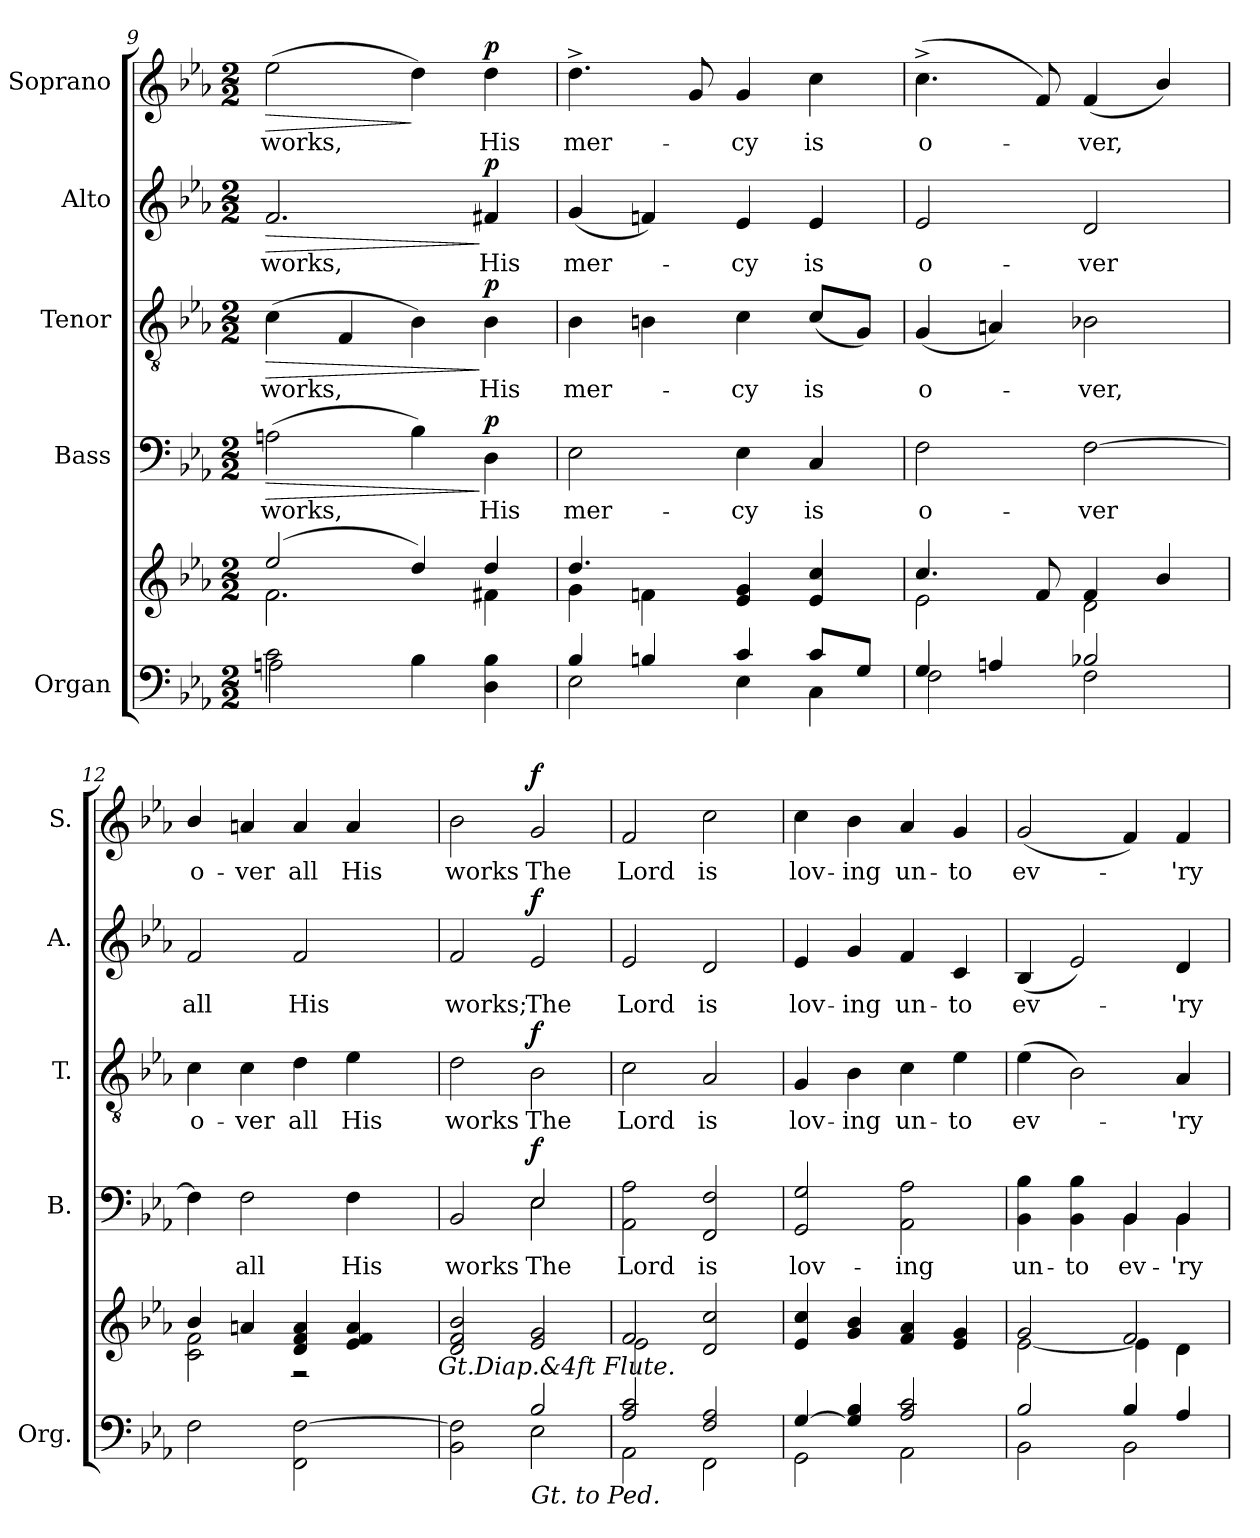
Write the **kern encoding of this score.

**kern	**kern	**kern	**text	**dynam	**kern	**text	**dynam	**kern	**text	**dynam	**kern	**text	**dynam
*part5	*part5	*part4	*part4	*part4	*part3	*part3	*part3	*part2	*part2	*part2	*part1	*part1	*part1
*staff6	*staff5	*staff4	*staff4	*staff4	*staff3	*staff3	*staff3	*staff2	*staff2	*staff2	*staff1	*staff1	*staff1
*I"Organ	*	*I"Bass	*	*	*I"Tenor	*	*	*I"Alto	*	*	*I"Soprano	*	*
*I'Org.	*	*I'B.	*	*	*I'T.	*	*	*I'A.	*	*	*I'S.	*	*
*clefF4	*clefG2	*clefF4	*	*	*clefGv2	*	*	*clefG2	*	*	*clefG2	*	*
*	*	*	*	*	*ITrd7c12	*	*	*	*	*	*	*	*
*k[b-e-a-]	*k[b-e-a-]	*k[b-e-a-]	*	*	*k[b-e-a-]	*	*	*k[b-e-a-]	*	*	*k[b-e-a-]	*	*
*E-:	*E-:	*E-:	*	*	*E-:	*	*	*E-:	*	*	*E-:	*	*
*M2/2	*M2/2	*M2/2	*	*	*M2/2	*	*	*M2/2	*	*	*M2/2	*	*
=9	=9	=9	=9	=9	=9	=9	=9	=9	=9	=9	=9	=9	=9
*^	*^	*	*	*	*	*	*	*	*	*	*	*	*
!	!	!	!	!	!LO:LY:b:color=#000000	!LO:HP:b	!	!	!	!	!	!	!	!	!
!	!	!	!	!	!	!	!	!LO:LY:b:color=#000000	!LO:HP:b	!	!	!	!	!	!
!	!	!	!	!	!	!	!	!	!	!	!LO:LY:b:color=#000000	!LO:HP:b	!	!	!
!	!	!	!	!	!	!	!	!	!	!	!	!	!	!LO:LY:b:color=#000000	!LO:HP:b
2ci\	2Ani\	(2ee-i/	2.fi\	(2Ani\	works,	>	(4Ci\	works,	>	2.fi/	works,	>	(2ee-i\	works,	>
.	.	.	.	.	.	.	4FFi/	.	.	.	.	.	.	.	.
4B-i\	2ryy	4ddi/)	.	4B-i\)	.	.	4BB-i\)	.	.	.	.	.	4ddi\)	.	]
!	!	!	!	!	!LO:LY:b:color=#000000	!	!	!	!	!	!	!	!	!	!
!	!	!	!	!	!	!	!	!LO:LY:b:color=#000000	!	!	!	!	!	!	!
!	!	!	!	!	!	!	!	!	!	!	!LO:LY:b:color=#000000	!	!	!	!
!	!	!	!	!	!	!	!	!	!	!	!	!	!	!LO:LY:b:color=#000000	!
4Di\ 4B-i	.	4ddi/	4f#Xi\	4Di\	His	] p	4BB-i\	His	] p	4f#Xi/	His	] p	4ddi\	His	p
=10	=10	=10	=10	=10	=10	=10	=10	=10	=10	=10	=10	=10	=10	=10	=10
!	!	!	!	!	!LO:LY:b:color=#000000	!	!	!	!	!	!	!	!	!	!
!	!	!	!	!	!	!	!	!LO:LY:b:color=#000000	!	!	!	!	!	!	!
!	!	!	!	!	!	!	!	!	!	!	!LO:LY:b:color=#000000	!	!	!	!
!	!	!	!	!	!	!	!	!	!	!	!	!	!	!LO:LY:b:color=#000000	!
4B-i/	2E-i\	4.ddi/	4gi\	2E-i\	mer-	.	4BB-i\	mer-	.	(4gi/	mer-	.	4.dd^i\	mer-	.
4Bni/	.	.	4fni\	.	.	.	4BBni\	.	.	4fni/)	.	.	.	.	.
.	.	2ryy	.	.	.	.	.	.	.	.	.	.	8gi/	.	.
!	!	!	!	!	!LO:LY:b:color=#000000	!	!	!	!	!	!	!	!	!	!
!	!	!	!	!	!	!	!	!LO:LY:b:color=#000000	!	!	!	!	!	!	!
!	!	!	!	!	!	!	!	!	!	!	!LO:LY:b:color=#000000	!	!	!	!
!	!	!	!	!	!	!	!	!	!	!	!	!	!	!LO:LY:b:color=#000000	!
4ci/	4E-i\	.	4e-i/ 4gi	4E-i\	-cy	.	4Ci\	-cy	.	4e-i/	-cy	.	4gi/	-cy	.
!	!	!	!	!	!LO:LY:b:color=#000000	!	!	!	!	!	!	!	!	!	!
!	!	!	!	!	!	!	!	!LO:LY:b:color=#000000	!	!	!	!	!	!	!
!	!	!	!	!	!	!	!	!	!	!	!LO:LY:b:color=#000000	!	!	!	!
!	!	!	!	!	!	!	!	!	!	!	!	!	!	!LO:LY:b:color=#000000	!
8ci/L	4Ci\	.	4e-i/ 4cci	4Ci/	is	.	(8Ci/L	is	.	4e-i/	is	.	4cci\	is	.
8Gi/J	.	8ryy	.	.	.	.	8GGi/J)	.	.	.	.	.	.	.	.
=11	=11	=11	=11	=11	=11	=11	=11	=11	=11	=11	=11	=11	=11	=11	=11
!	!	!	!	!	!LO:LY:b:color=#000000	!	!	!	!	!	!	!	!	!	!
!	!	!	!	!	!	!	!	!LO:LY:b:color=#000000	!	!	!	!	!	!	!
!	!	!	!	!	!	!	!	!	!	!	!LO:LY:b:color=#000000	!	!	!	!
!	!	!	!	!	!	!	!	!	!	!	!	!	!	!LO:LY:b:color=#000000	!
4Gi/	2Fi\	4.cci/	2e-i\	2Fi\	o-	.	(4GGi/	o-	.	2e-i/	o-	.	(4.cc^i\	o-	.
4Ani/	.	.	.	.	.	.	4AAni/)	.	.	.	.	.	.	.	.
.	.	8fi/	.	.	.	.	.	.	.	.	.	.	8fi/)	.	.
!	!	!	!	!	!LO:LY:b:color=#000000	!	!	!	!	!	!	!	!	!	!
!	!	!	!	!	!	!	!	!LO:LY:b:color=#000000	!	!	!	!	!	!	!
!	!	!	!	!	!	!	!	!	!	!	!LO:LY:b:color=#000000	!	!	!	!
!	!	!	!	!	!	!	!	!	!	!	!	!	!	!LO:LY:b:color=#000000	!
2B-Xi/	2Fi\	4fi/	2di\	[2Fi\	-ver	.	2BB-Xi\	-ver,	.	2di/	-ver	.	(4fi/	-ver,	.
.	.	4b-i/	.	.	.	.	.	.	.	.	.	.	4b-i/)	.	.
*v	*v	*	*	*	*	*	*	*	*	*	*	*	*	*	*
=12	=12	=12	=12	=12	=12	=12	=12	=12	=12	=12	=12	=12	=12	=12
!	!	!	!	!	!	!	!LO:LY:b:color=#000000	!	!	!	!	!	!	!
!	!	!	!	!	!	!	!	!	!	!LO:LY:b:color=#000000	!	!	!	!
!	!	!	!	!	!	!	!	!	!	!	!	!	!LO:LY:b:color=#000000	!
*	*	*^	*	*	*	*	*	*	*	*	*	*	*	*
2Fi\	4b-i/	2ci\ 2fi	2ryy	4Fi\]	.	.	4Ci\	o-	.	2fi/	all	.	4b-i/	o-	.
!	!	!	!	!	!LO:LY:b:color=#000000	!	!	!	!	!	!	!	!	!	!
!	!	!	!	!	!	!	!	!LO:LY:b:color=#000000	!	!	!	!	!	!	!
!	!	!	!	!	!	!	!	!	!	!	!	!	!	!LO:LY:b:color=#000000	!
.	4ani/	.	.	2Fi\	all	.	4Ci\	-ver	.	.	.	.	4ani/	-ver	.
!	!	!	!	!	!	!	!	!LO:LY:b:color=#000000	!	!	!	!	!	!	!
!	!	!	!	!	!	!	!	!	!	!	!LO:LY:b:color=#000000	!	!	!	!
!	!	!	!	!	!	!	!	!	!	!	!	!	!	!LO:LY:b:color=#000000	!
2FFi\ [2Fi	4di/ 4fi 4ai	2r	4ryy	.	.	.	4Di\	all	.	2fi/	His	.	4ai/	all	.
!	!	!	!	!	!LO:LY:b:color=#000000	!	!	!	!	!	!	!	!	!	!
!	!	!	!	!	!	!	!	!LO:LY:b:color=#000000	!	!	!	!	!	!	!
!	!	!	!	!	!	!	!	!	!	!	!	!	!	!LO:LY:b:color=#000000	!
.	4e-i/ 4fi 4ai	.	8ryy	4Fi\	His	.	4E-i\	His	.	.	.	.	4ai/	His	.
.	.	.	16ryy	.	.	.	.	.	.	.	.	.	.	.	.
.	.	.	32ryy	.	.	.	.	.	.	.	.	.	.	.	.
.	.	.	64ryy	.	.	.	.	.	.	.	.	.	.	.	.
.	.	.	128...ryy	.	.	.	.	.	.	.	.	.	.	.	.
!	!	!	!LO:TX:b:i:t=Gt.Diap.&4ft Flute.	!	!	!	!	!	!	!	!	!	!	!	!
.	.	.	1024ryy	.	.	.	.	.	.	.	.	.	.	.	.
*	*v	*v	*v	*	*	*	*	*	*	*	*	*	*	*	*
=13	=13	=13	=13	=13	=13	=13	=13	=13	=13	=13	=13	=13	=13
*^	*	*	*	*	*	*	*	*	*	*	*	*	*
*	*	*^	*	*	*	*	*	*	*	*	*	*	*	*
*	*	*	*^	*	*	*	*	*	*	*	*	*	*	*	*
!	!	!	!	!	!	!LO:LY:b:color=#000000	!	!	!	!	!	!	!	!	!	!
*	*	*v	*v	*v	*^	*	*	*	*	*	*	*	*	*	*	*
*	*	*^	*	*	*	*	*	*	*	*	*	*	*	*	*
*	*	*	*^	*	*	*	*	*	*	*	*	*	*	*	*	*
!	!	!	!	!	!	!	!	!	!	!LO:LY:b:color=#000000	!	!	!	!	!	!	!
*	*	*v	*v	*v	*	*	*	*	*	*	*	*	*	*	*	*	*
*	*	*^	*	*	*	*	*	*	*	*	*	*	*	*	*
*	*	*	*^	*	*	*	*	*	*	*	*	*	*	*	*	*
!	!	!	!	!	!	!	!	!	!	!	!	!	!LO:LY:b:color=#000000	!	!	!	!
*	*	*v	*v	*v	*	*	*	*	*	*	*	*	*	*	*	*	*
*	*	*^	*	*	*	*	*	*	*	*	*	*	*	*	*
*	*	*	*^	*	*	*	*	*	*	*	*	*	*	*	*	*
!	!	!	!	!	!	!	!	!	!	!	!	!	!	!	!	!LO:LY:b:color=#000000	!
*	*	*v	*v	*v	*	*	*	*	*	*	*	*	*	*	*	*	*
2BB-i\ 2Fi]	2ryy	2di/ 2fi 2b-i	2BB-i/	2ryy	works	.	2Di\	works	.	2fi/	works;	.	2b-i\	works	.
!	!	!	!	!	!LO:LY:b:color=#000000	!	!	!	!	!	!	!	!	!	!
!	!	!	!	!	!	!	!	!LO:LY:b:color=#000000	!	!	!	!	!	!	!
!	!	!	!	!	!	!	!	!	!	!	!LO:LY:b:color=#000000	!	!	!	!
!LO:TX:b:i:t=Gt. to Ped.	!	!	!	!	!	!	!	!	!	!	!	!	!	!	!
!	!	!	!	!	!	!	!	!	!	!	!	!	!	!LO:LY:b:color=#000000	!
2B-i/	2E-i\	2e-i/ 2gi	2E-i/	2E-i\	The	f	2BB-i\	The	f	2e-i/	The	f	2gi/	The	f
*	*	*	*v	*v	*	*	*	*	*	*	*	*	*	*	*
!!LO:PB:g=z
=14	=14	=14	=14	=14	=14	=14	=14	=14	=14	=14	=14	=14	=14	=14
*	*	*^	*	*	*	*	*	*	*	*	*	*	*	*
*	*	*	*	*^	*	*	*	*	*	*	*	*	*	*	*
!	!	!	!	!	!	!LO:LY:b:color=#000000	!	!	!	!	!	!	!	!	!	!
*	*	*	*	*v	*v	*	*	*	*	*	*	*	*	*	*	*
*	*	*	*	*^	*	*	*	*	*	*	*	*	*	*	*
!	!	!	!	!	!	!	!	!	!LO:LY:b:color=#000000	!	!	!	!	!	!	!
*	*	*	*	*v	*v	*	*	*	*	*	*	*	*	*	*	*
*	*	*	*	*^	*	*	*	*	*	*	*	*	*	*	*
!	!	!	!	!	!	!	!	!	!	!	!	!LO:LY:b:color=#000000	!	!	!	!
*	*	*	*	*v	*v	*	*	*	*	*	*	*	*	*	*	*
*	*	*	*	*^	*	*	*	*	*	*	*	*	*	*	*
!	!	!	!	!	!	!	!	!	!	!	!	!	!	!	!LO:LY:b:color=#000000	!
*	*	*	*	*v	*v	*	*	*	*	*	*	*	*	*	*	*
2A-i/ 2ci	2AA-i\	2fi/	2e-i\	2AA-i\ 2A-i	Lord	.	2Ci\	Lord	.	2e-i/	Lord	.	2fi/	Lord	.
!	!	!	!	!	!LO:LY:b:color=#000000	!	!	!	!	!	!	!	!	!	!
!	!	!	!	!	!	!	!	!LO:LY:b:color=#000000	!	!	!	!	!	!	!
!	!	!	!	!	!	!	!	!	!	!	!LO:LY:b:color=#000000	!	!	!	!
!	!	!	!	!	!	!	!	!	!	!	!	!	!	!LO:LY:b:color=#000000	!
2Fi/ 2A-i	2FFi\	2di/ 2cci	2ryy	2FFi/ 2Fi	is	.	2AA-i/	is	.	2di/	is	.	2cci\	is	.
*	*	*v	*v	*	*	*	*	*	*	*	*	*	*	*	*
=15	=15	=15	=15	=15	=15	=15	=15	=15	=15	=15	=15	=15	=15	=15
*	*	*^	*	*	*	*	*	*	*	*	*	*	*	*
!	!	!	!	!	!LO:LY:b:color=#000000	!	!	!	!	!	!	!	!	!	!
*	*	*v	*v	*	*	*	*	*	*	*	*	*	*	*	*
*	*	*^	*	*	*	*	*	*	*	*	*	*	*	*
!	!	!	!	!	!	!	!	!LO:LY:b:color=#000000	!	!	!	!	!	!	!
*	*	*v	*v	*	*	*	*	*	*	*	*	*	*	*	*
*	*	*^	*	*	*	*	*	*	*	*	*	*	*	*
!	!	!	!	!	!	!	!	!	!	!	!LO:LY:b:color=#000000	!	!	!	!
*	*	*v	*v	*	*	*	*	*	*	*	*	*	*	*	*
*	*	*^	*	*	*	*	*	*	*	*	*	*	*	*
!	!	!	!	!	!	!	!	!	!	!	!	!	!	!LO:LY:b:color=#000000	!
*	*	*v	*v	*	*	*	*	*	*	*	*	*	*	*	*
[4Gi/	2GGi\	4e-i/ 4cci	2GGi/ 2Gi	lov-	.	4GGi/	lov-	.	4e-i/	lov-	.	4cci\	lov-	.
!	!	!	!	!	!	!	!LO:LY:b:color=#000000	!	!	!	!	!	!	!
!	!	!	!	!	!	!	!	!	!	!LO:LY:b:color=#000000	!	!	!	!
!	!	!	!	!	!	!	!	!	!	!	!	!	!LO:LY:b:color=#000000	!
4Gi/] 4B-i	.	4gi/ 4b-i	.	.	.	4BB-i\	-ing	.	4gi/	-ing	.	4b-i\	-ing	.
!	!	!	!	!LO:LY:b:color=#000000	!	!	!	!	!	!	!	!	!	!
!	!	!	!	!	!	!	!LO:LY:b:color=#000000	!	!	!	!	!	!	!
!	!	!	!	!	!	!	!	!	!	!LO:LY:b:color=#000000	!	!	!	!
!	!	!	!	!	!	!	!	!	!	!	!	!	!LO:LY:b:color=#000000	!
2A-i/ 2ci	2AA-i\	4fi/ 4a-i	2AA-i\ 2A-i	-ing	.	4Ci\	un-	.	4fi/	un-	.	4a-i/	un-	.
!	!	!	!	!	!	!	!LO:LY:b:color=#000000	!	!	!	!	!	!	!
!	!	!	!	!	!	!	!	!	!	!LO:LY:b:color=#000000	!	!	!	!
!	!	!	!	!	!	!	!	!	!	!	!	!	!LO:LY:b:color=#000000	!
.	.	4e-i/ 4gi	.	.	.	4E-i\	-to	.	4ci/	-to	.	4gi/	-to	.
=16	=16	=16	=16	=16	=16	=16	=16	=16	=16	=16	=16	=16	=16	=16
*	*	*^	*	*	*	*	*	*	*	*	*	*	*	*
!	!	!	!	!	!LO:LY:b:color=#000000	!	!	!	!	!	!	!	!	!	!
*	*	*	*	*^	*	*	*	*	*	*	*	*	*	*	*
!	!	!	!	!	!	!	!	!	!LO:LY:b:color=#000000	!	!	!	!	!	!	!
!	!	!	!	!	!	!	!	!	!	!	!	!LO:LY:b:color=#000000	!	!	!	!
!	!	!	!	!	!	!	!	!	!	!	!	!	!	!	!LO:LY:b:color=#000000	!
2B-i/	2BB-i\	2gi/	[2e-i\	4BB-i\ 4B-i	2ryy	un-	.	(4E-i\	ev-	.	(4B-i/	ev-	.	(2gi/	ev-	.
!	!	!	!	!	!	!LO:LY:b:color=#000000	!	!	!	!	!	!	!	!	!	!
.	.	.	.	4BB-i\ 4B-i	.	-to	.	2BB-i\)	.	.	2e-i/)	.	.	.	.	.
!	!	!	!	!	!	!LO:LY:b:color=#000000	!	!	!	!	!	!	!	!	!	!
4B-i/	2BB-i\	2fi/	4e-i\]	4BB-i/	4BB-i\	ev-	.	.	.	.	.	.	.	4fi/)	.	.
!	!	!	!	!	!	!LO:LY:b:color=#000000	!	!	!	!	!	!	!	!	!	!
!	!	!	!	!	!	!	!	!	!LO:LY:b:color=#000000	!	!	!	!	!	!	!
!	!	!	!	!	!	!	!	!	!	!	!	!LO:LY:b:color=#000000	!	!	!	!
!	!	!	!	!	!	!	!	!	!	!	!	!	!	!	!LO:LY:b:color=#000000	!
4A-i/	.	.	4di\	4BB-i/	4BB-i\	-'ry	.	4AA-i/	-'ry	.	4di/	-'ry	.	4fi/	-'ry	.
*v	*v	*	*	*v	*v	*	*	*	*	*	*	*	*	*	*	*
*	*v	*v	*	*	*	*	*	*	*	*	*	*	*	*
=	=	=	=	=	=	=	=	=	=	=	=	=	=
*-	*-	*-	*-	*-	*-	*-	*-	*-	*-	*-	*-	*-	*-
